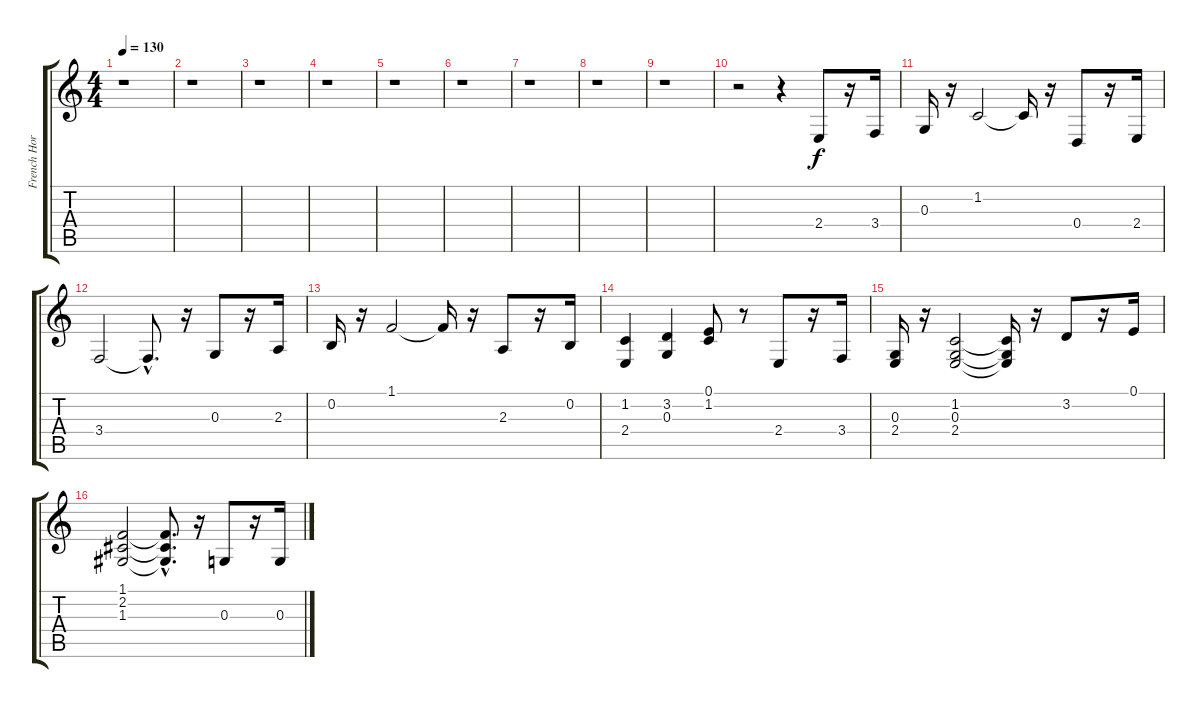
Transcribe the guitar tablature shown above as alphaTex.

\track ("French Horn" "French Hor") {instrument frenchhorn}
\staff {score tabs}
\tuning (E4 B3 G3 D3 A2 E2) {hide}
\ts (4 4)
\tempo 130
\clef g2
\ks c
r.1{dy f} |
r.1 |
r.1 |
r.1 |
r.1 |
r.1 |
r.1 |
r.1 |
r.1 |
r.2 r.4 2.4.8 r.16 3.4.16 |
0.3.16 r.16 1.2.2 1.2{t}.16 r.16 0.4.8 r.16 2.4.16 |
3.4.2 3.4{hac t}.8{d} r.16 0.3.8 r.16 2.3.16 |
0.2.16 r.16 1.1.2 1.1{t}.16 r.16 2.3.8 r.16 0.2.16 |
(1.2 2.4).4 (3.2 0.3).4 (0.1 1.2).8 r.8 2.4.8 r.16 3.4.16 |
(0.3 2.4).16 r.16 (1.2 0.3 2.4).2 (1.2{t} 0.3{t} 2.4{t}).16 r.16 3.2.8 r.16 0.1.16 |
(1.1 2.2 1.3).2 (1.1{hac t} 2.2{hac t} 1.3{hac t}).8{d} r.16 0.3.8 r.16 0.3.16
